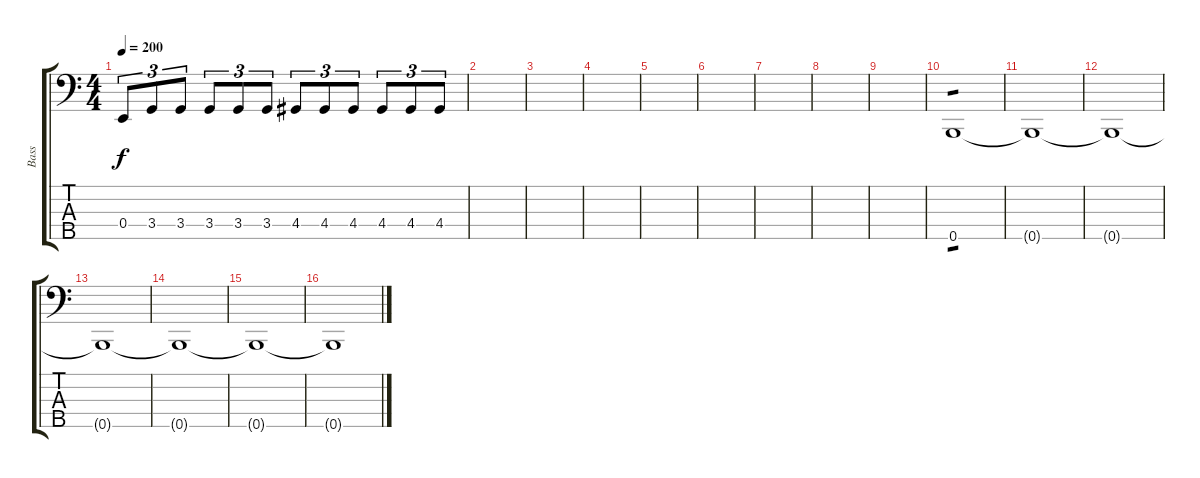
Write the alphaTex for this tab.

\track ("Bass" "Bass") {instrument electricbasspick}
\staff {score tabs}
\tuning (G2 D2 A1 E1 B0) {hide}
\ts (4 4)
\tempo 200
\clef f4
\ks c
0.4.8{tu (3 2) dy f} 3.4.8{tu (3 2)} 3.4.8{tu (3 2)} 3.4.8{tu (3 2)} 3.4.8{tu (3 2)} 3.4.8{tu (3 2)} 4.4.8{tu (3 2)} 4.4.8{tu (3 2)} 4.4.8{tu (3 2)} 4.4.8{tu (3 2)} 4.4.8{tu (3 2)} 4.4.8{tu (3 2)} |
|
|
|
|
|
|
|
|
0.5.1{tp 1} |
0.5{t}.1 |
0.5{t}.1 |
0.5{t}.1 |
0.5{t}.1 |
0.5{t}.1 |
0.5{t}.1
